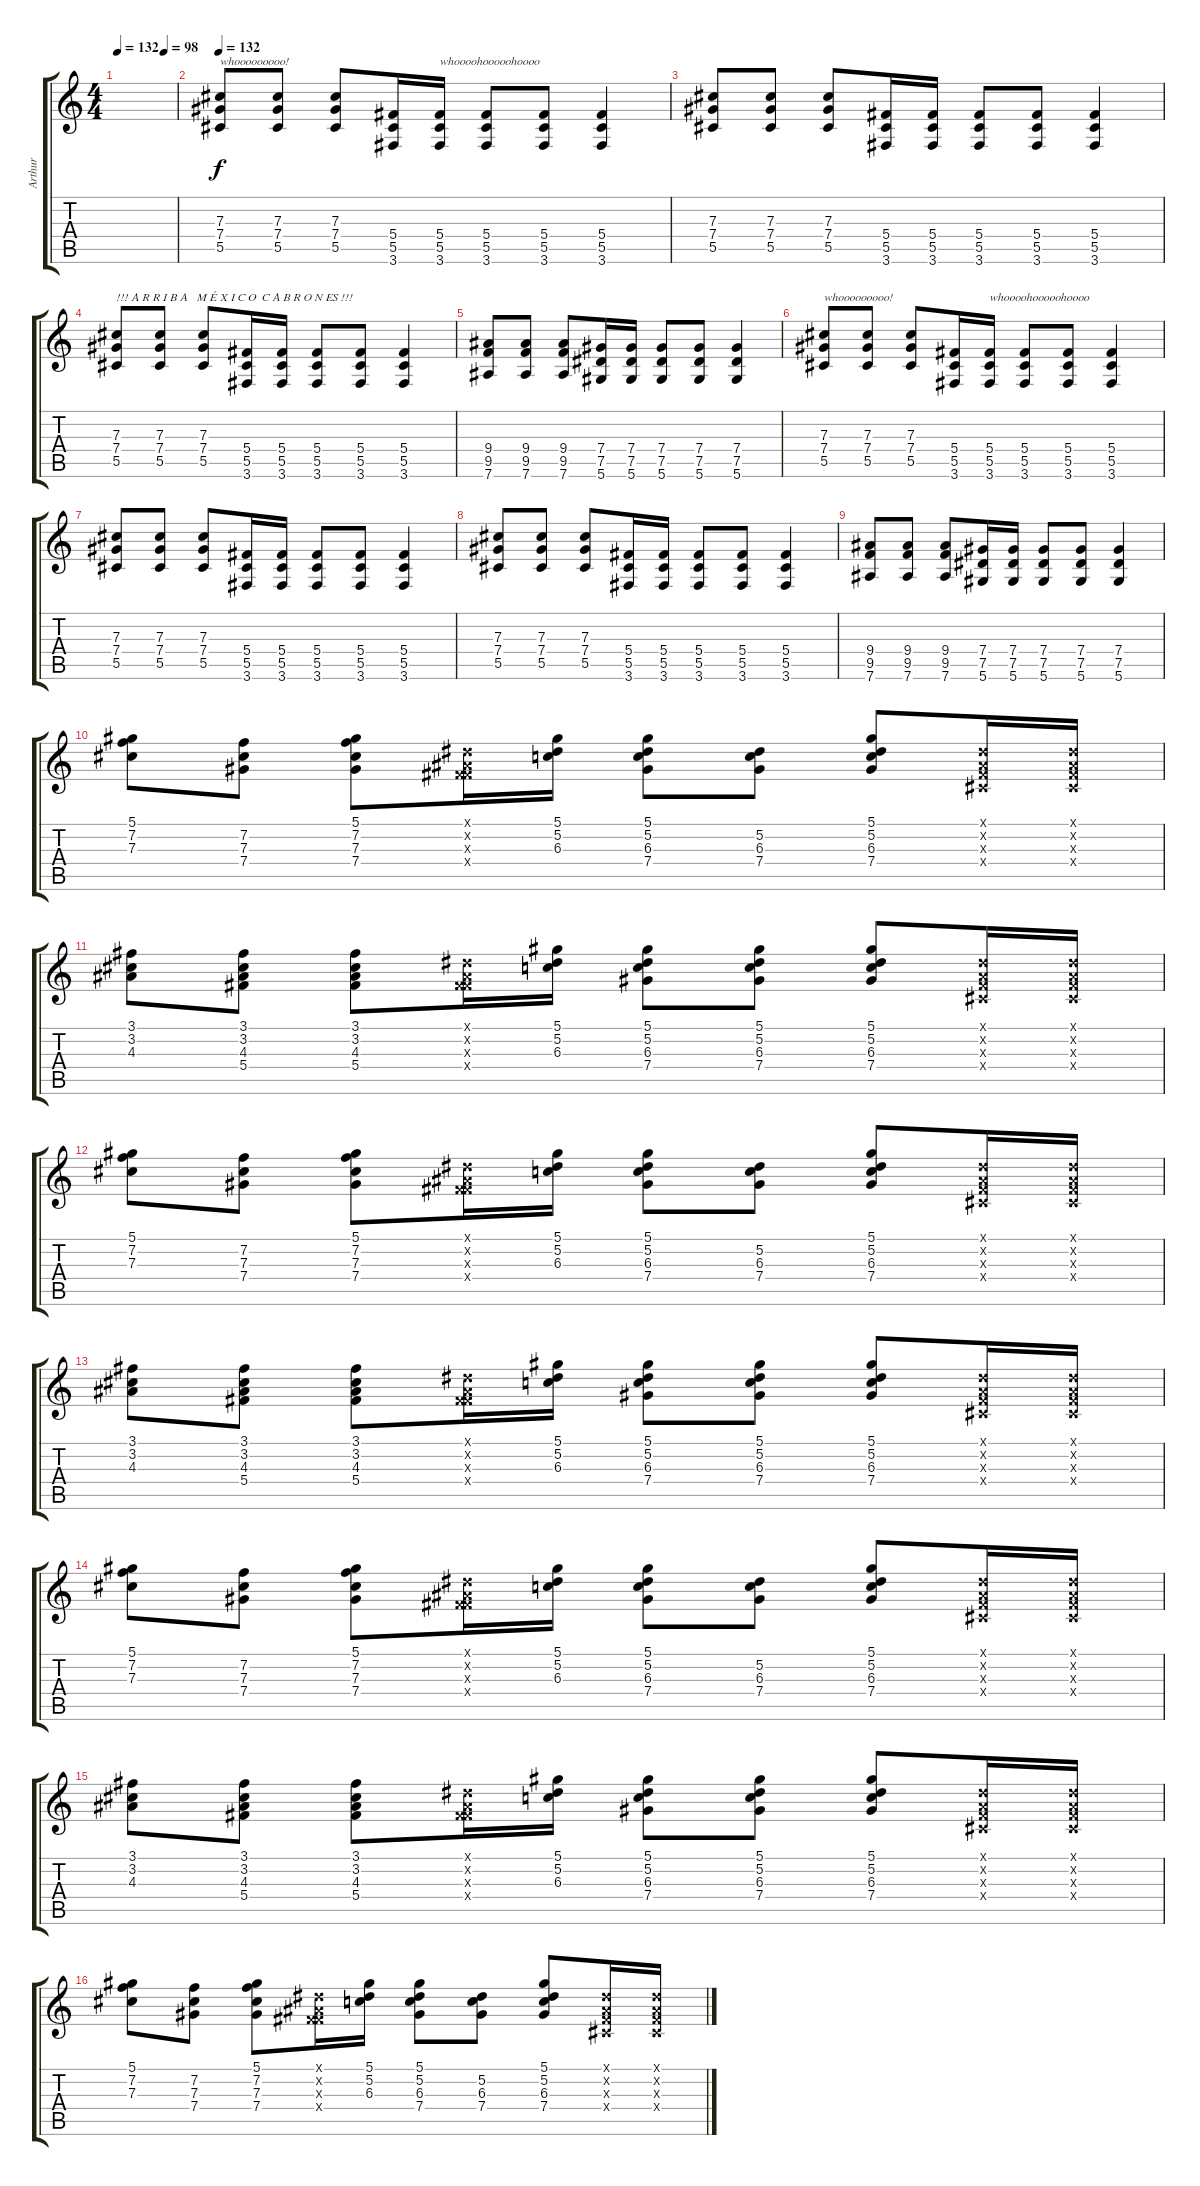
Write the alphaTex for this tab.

\track ("Arthur" "Arthur") {instrument overdrivenguitar}
\staff {score tabs}
\tuning (Eb4 Bb3 Gb3 Db3 Ab2 Eb2) {hide}
\ts (4 4)
\tempo 132
\tempo (98 0.7916666666666666)
\tempo 132
\clef g2
\ks c
|
\tempo 132
(7.3 7.4 5.5).8{txt "whooooooooo!"} (7.3 7.4 5.5).8 (7.3 7.4 5.5).8 (5.4 5.5 3.6).16 (5.4 5.5 3.6).16{txt "whoooohooooohoooo"} (5.4 5.5 3.6).8 (5.4 5.5 3.6).8 (5.4 5.5 3.6).4 |
(7.3 7.4 5.5).8 (7.3 7.4 5.5).8 (7.3 7.4 5.5).8 (5.4 5.5 3.6).16 (5.4 5.5 3.6).16 (5.4 5.5 3.6).8 (5.4 5.5 3.6).8 (5.4 5.5 3.6).4 |
(7.3 7.4 5.5).8{txt "!!! A R R I B A   M É X I C O  C A B R O N ES !!!"} (7.3 7.4 5.5).8 (7.3 7.4 5.5).8 (5.4 5.5 3.6).16 (5.4 5.5 3.6).16 (5.4 5.5 3.6).8 (5.4 5.5 3.6).8 (5.4 5.5 3.6).4 |
(9.4 9.5 7.6).8 (9.4 9.5 7.6).8 (9.4 9.5 7.6).8 (7.4 7.5 5.6).16 (7.4 7.5 5.6).16 (7.4 7.5 5.6).8 (7.4 7.5 5.6).8 (7.4 7.5 5.6).4 |
(7.3 7.4 5.5).8{txt "whooooooooo!"} (7.3 7.4 5.5).8 (7.3 7.4 5.5).8 (5.4 5.5 3.6).16 (5.4 5.5 3.6).16{txt "whoooohooooohoooo"} (5.4 5.5 3.6).8 (5.4 5.5 3.6).8 (5.4 5.5 3.6).4 |
(7.3 7.4 5.5).8 (7.3 7.4 5.5).8 (7.3 7.4 5.5).8 (5.4 5.5 3.6).16 (5.4 5.5 3.6).16 (5.4 5.5 3.6).8 (5.4 5.5 3.6).8 (5.4 5.5 3.6).4 |
(7.3 7.4 5.5).8 (7.3 7.4 5.5).8 (7.3 7.4 5.5).8 (5.4 5.5 3.6).16 (5.4 5.5 3.6).16 (5.4 5.5 3.6).8 (5.4 5.5 3.6).8 (5.4 5.5 3.6).4 |
(9.4 9.5 7.6).8 (9.4 9.5 7.6).8 (9.4 9.5 7.6).8 (7.4 7.5 5.6).16 (7.4 7.5 5.6).16 (7.4 7.5 5.6).8 (7.4 7.5 5.6).8 (7.4 7.5 5.6).4 |
(5.1 7.2 7.3).8{volume 9 instrument electricguitarclean} (7.2 7.3 7.4).8 (5.1 7.2 7.3 7.4).8 (0.1{x} 0.2{x} 0.3{x} 5.4{x}).16 (5.1 5.2 6.3).16 (5.1 5.2 6.3 7.4).8 (5.2 6.3 7.4).8 (5.1 5.2 6.3 7.4).8 (0.1{x} 0.2{x} 0.3{x} 0.4{x}).16 (0.1{x} 0.2{x} 0.3{x} 0.4{x}).16 |
(3.1 3.2 4.3).8 (3.1 3.2 4.3 5.4).8 (3.1 3.2 4.3 5.4).8 (0.1{x} 0.2{x} 0.3{x} 5.4{x}).16 (5.1 5.2 6.3).16 (5.1 5.2 6.3 7.4).8 (5.1 5.2 6.3 7.4).8 (5.1 5.2 6.3 7.4).8 (0.1{x} 0.2{x} 0.3{x} 0.4{x}).16 (0.1{x} 0.2{x} 0.3{x} 0.4{x}).16 |
(5.1 7.2 7.3).8{volume 9 instrument electricguitarclean} (7.2 7.3 7.4).8 (5.1 7.2 7.3 7.4).8 (0.1{x} 0.2{x} 0.3{x} 5.4{x}).16 (5.1 5.2 6.3).16 (5.1 5.2 6.3 7.4).8 (5.2 6.3 7.4).8 (5.1 5.2 6.3 7.4).8 (0.1{x} 0.2{x} 0.3{x} 0.4{x}).16 (0.1{x} 0.2{x} 0.3{x} 0.4{x}).16 |
(3.1 3.2 4.3).8 (3.1 3.2 4.3 5.4).8 (3.1 3.2 4.3 5.4).8 (0.1{x} 0.2{x} 0.3{x} 5.4{x}).16 (5.1 5.2 6.3).16 (5.1 5.2 6.3 7.4).8 (5.1 5.2 6.3 7.4).8 (5.1 5.2 6.3 7.4).8 (0.1{x} 0.2{x} 0.3{x} 0.4{x}).16 (0.1{x} 0.2{x} 0.3{x} 0.4{x}).16 |
(5.1 7.2 7.3).8{volume 9 instrument electricguitarclean} (7.2 7.3 7.4).8 (5.1 7.2 7.3 7.4).8 (0.1{x} 0.2{x} 0.3{x} 5.4{x}).16 (5.1 5.2 6.3).16 (5.1 5.2 6.3 7.4).8 (5.2 6.3 7.4).8 (5.1 5.2 6.3 7.4).8 (0.1{x} 0.2{x} 0.3{x} 0.4{x}).16 (0.1{x} 0.2{x} 0.3{x} 0.4{x}).16 |
(3.1 3.2 4.3).8 (3.1 3.2 4.3 5.4).8 (3.1 3.2 4.3 5.4).8 (0.1{x} 0.2{x} 0.3{x} 5.4{x}).16 (5.1 5.2 6.3).16 (5.1 5.2 6.3 7.4).8 (5.1 5.2 6.3 7.4).8 (5.1 5.2 6.3 7.4).8 (0.1{x} 0.2{x} 0.3{x} 0.4{x}).16 (0.1{x} 0.2{x} 0.3{x} 0.4{x}).16 |
(5.1 7.2 7.3).8 (7.2 7.3 7.4).8 (5.1 7.2 7.3 7.4).8 (0.1{x} 0.2{x} 0.3{x} 5.4{x}).16 (5.1 5.2 6.3).16 (5.1 5.2 6.3 7.4).8 (5.2 6.3 7.4).8 (5.1 5.2 6.3 7.4).8 (0.1{x} 0.2{x} 0.3{x} 0.4{x}).16 (0.1{x} 0.2{x} 0.3{x} 0.4{x}).16
